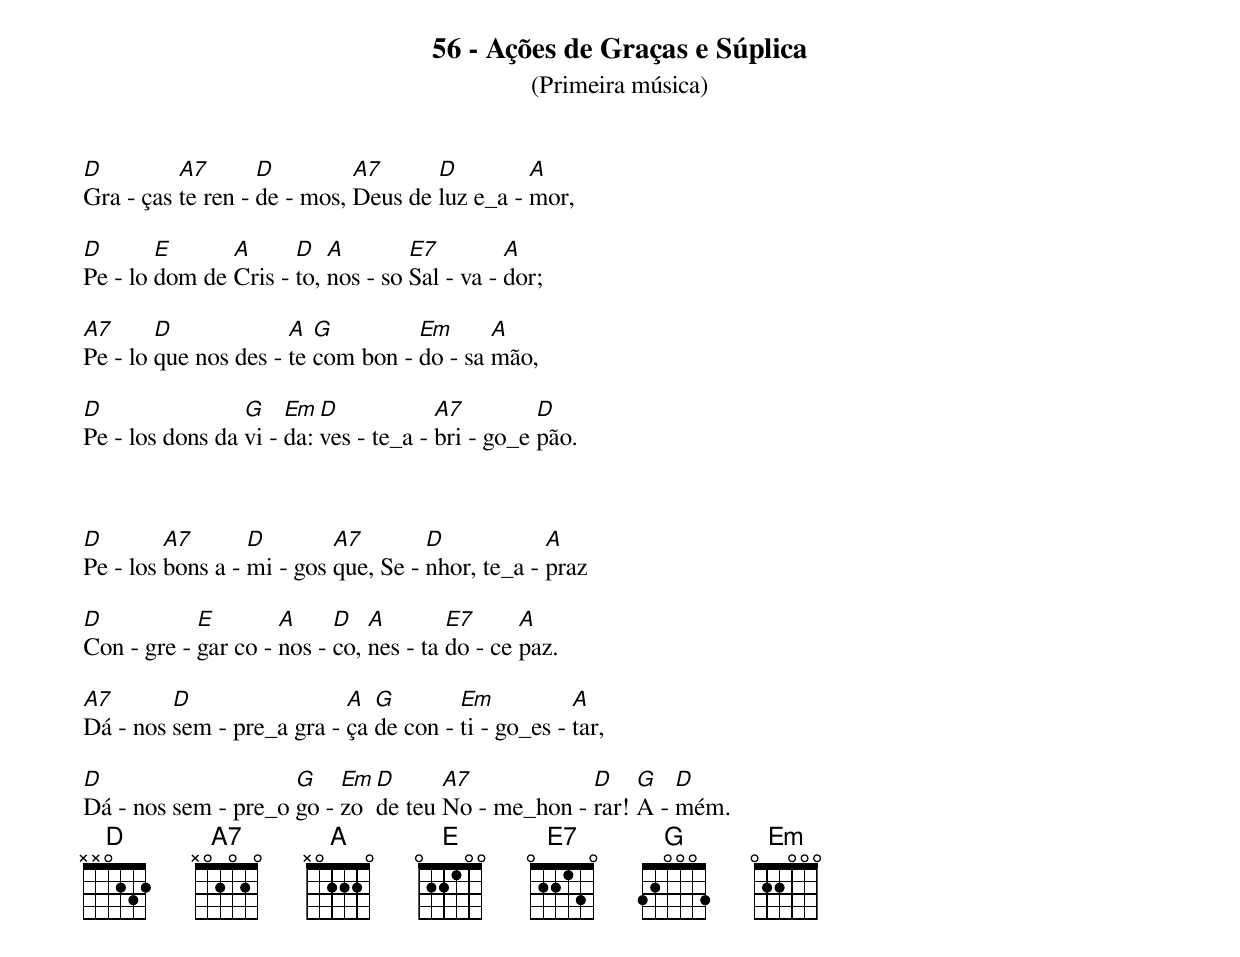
56 - Ações de Graças e Súplica
(Primeira música)

D         A7       D         A7      D         A
Gra - ças te ren - de - mos, Deus de luz e_a - mor,

D       E      A      D   A        E7         A
Pe - lo dom de Cris - to, nos - so Sal - va - dor;

A7      D             A  G         Em      A
Pe - lo que nos des - te com bon - do - sa mão,

D                G    Em  D            A7         D
Pe - los dons da vi - da: ves - te_a - bri - go_e pão.



D        A7       D        A7        D            A
Pe - los bons a - mi - gos que, Se - nhor, te_a - praz

D           E        A     D   A        E7      A
Con - gre - gar co - nos - co, nes - ta do - ce paz.

A7       D                 A  G        Em           A
Dá - nos sem - pre_a gra - ça de con - ti - go_es - tar,

D                    G    Em D      A7            D    G   D
Dá - nos sem - pre_o go - zo de teu No - me_hon - rar! A - mém.
